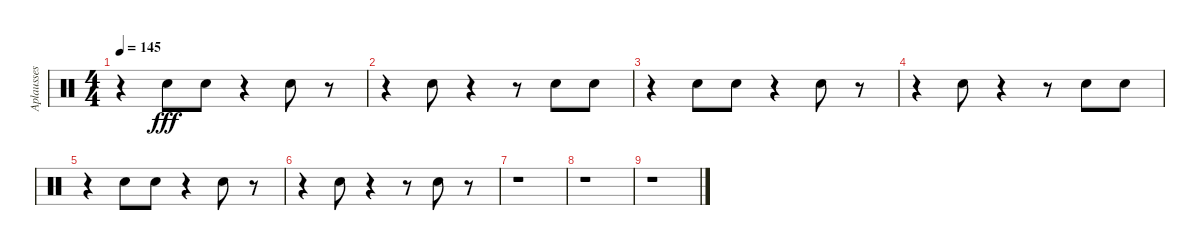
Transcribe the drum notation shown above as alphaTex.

\track ("Aplausses" "Aplausses") {instrument percussion}
\staff {score}
\articulation defaults
\ts (4 4)
\tempo 145
\clef neutral
\ks c
r.4{dy fff} "Hand Clap (hit)".8 "Hand Clap (hit)".8 r.4 "Hand Clap (hit)".8 r.8 |
r.4 "Hand Clap (hit)".8 r.4 r.8 "Hand Clap (hit)".8 "Hand Clap (hit)".8 |
r.4 "Hand Clap (hit)".8 "Hand Clap (hit)".8 r.4 "Hand Clap (hit)".8 r.8 |
r.4 "Hand Clap (hit)".8 r.4 r.8 "Hand Clap (hit)".8 "Hand Clap (hit)".8 |
r.4 "Hand Clap (hit)".8 "Hand Clap (hit)".8 r.4 "Hand Clap (hit)".8 r.8 |
r.4 "Hand Clap (hit)".8 r.4 r.8 "Hand Clap (hit)".8 r.8 |
r.1 |
r.1 |
r.1
